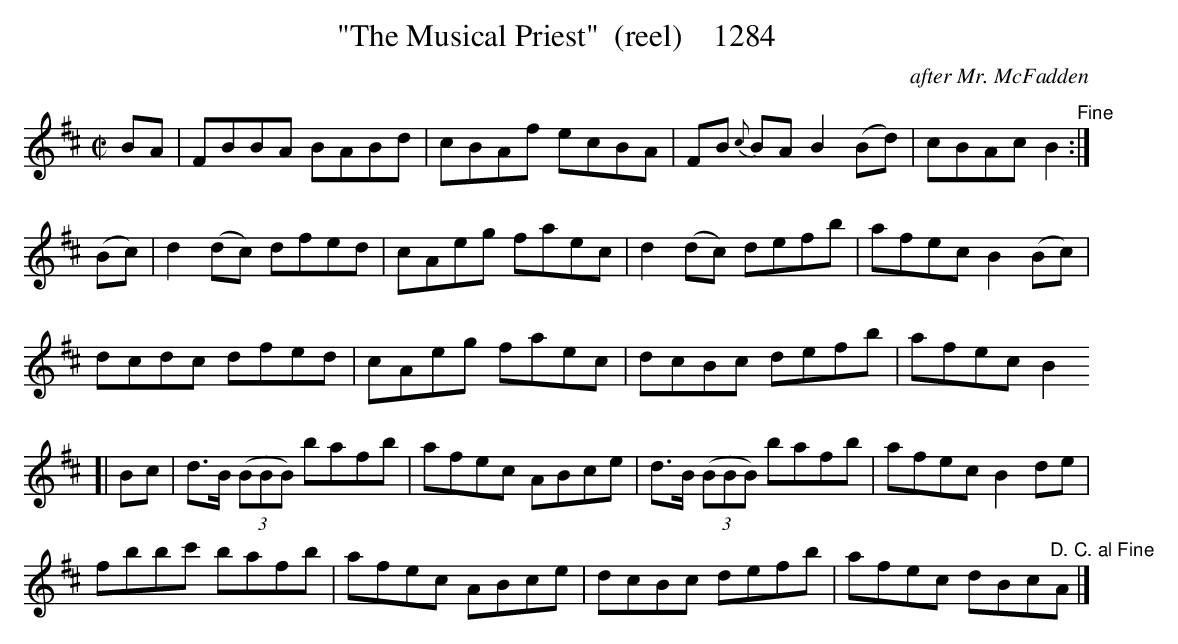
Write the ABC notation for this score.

X:1
T:"The Musical Priest"  (reel)    1284
C:after Mr. McFadden
BRENNAN July 2003 (HTTP://WWW.SOSYOURMOM.COM)
M:C|
L:1/8
K:D
BA|FBBA BABd|cBAf ecBA|FB {c}BA B2(Bd)|cBAc B2"^Fine":|
(Bc)|d2(dc) dfed|cAeg faec|d2(dc) defb|afec B2(Bc)|
dcdc dfed|cAeg faec|dcBc defb|afec B2
[|Bc|d3/2B/2  (3(BBB) bafb|afec ABce|d3/2B/2  (3(BBB) bafb|afec B2de|
fbbc' bafb|afec ABce|dcBc defb|afec dBc"^D. C. al Fine"A|]
